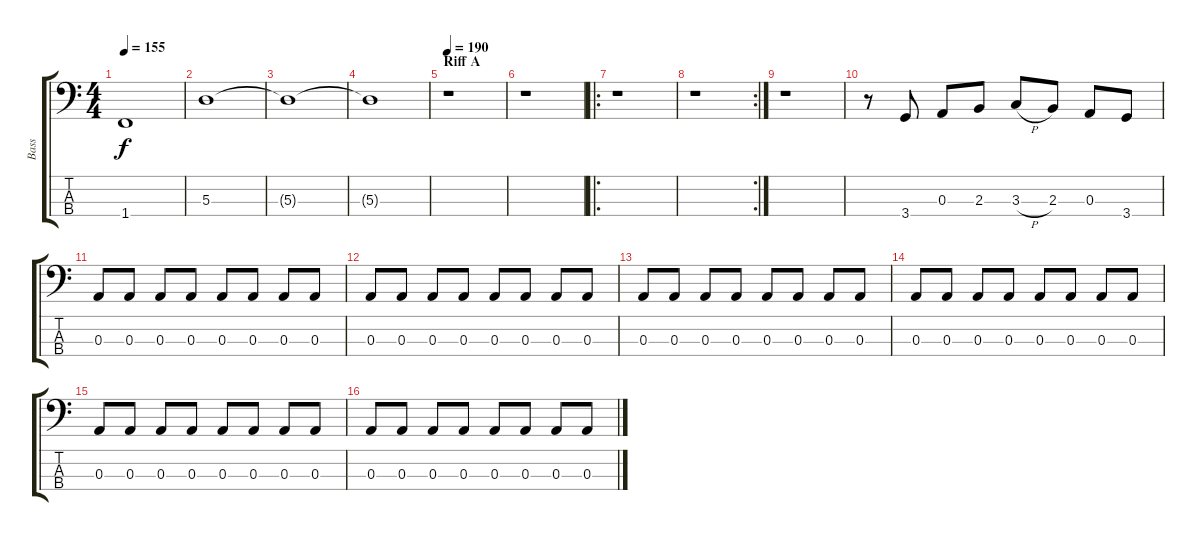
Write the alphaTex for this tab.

\track ("Bass" "Bass") {instrument electricbassfinger}
\staff {score tabs}
\tuning (G2 D2 A1 E1) {hide}
\ts (4 4)
\tempo 155
\clef f4
\ks c
1.4.1{dy f} |
5.3.1 |
5.3{t}.1 |
5.3{t}.1 |
\section ("" "Riff A")
\tempo 190
r.1 |
r.1 |
\ro
r.1 |
\rc 2
r.1 |
r.1 |
r.8 3.4.8 0.3.8 2.3.8 3.3{h}.8 2.3.8 0.3.8 3.4.8 |
0.3.8 0.3.8 0.3.8 0.3.8 0.3.8 0.3.8 0.3.8 0.3.8 |
0.3.8 0.3.8 0.3.8 0.3.8 0.3.8 0.3.8 0.3.8 0.3.8 |
0.3.8 0.3.8 0.3.8 0.3.8 0.3.8 0.3.8 0.3.8 0.3.8 |
0.3.8 0.3.8 0.3.8 0.3.8 0.3.8 0.3.8 0.3.8 0.3.8 |
0.3.8 0.3.8 0.3.8 0.3.8 0.3.8 0.3.8 0.3.8 0.3.8 |
0.3.8 0.3.8 0.3.8 0.3.8 0.3.8 0.3.8 0.3.8 0.3.8
